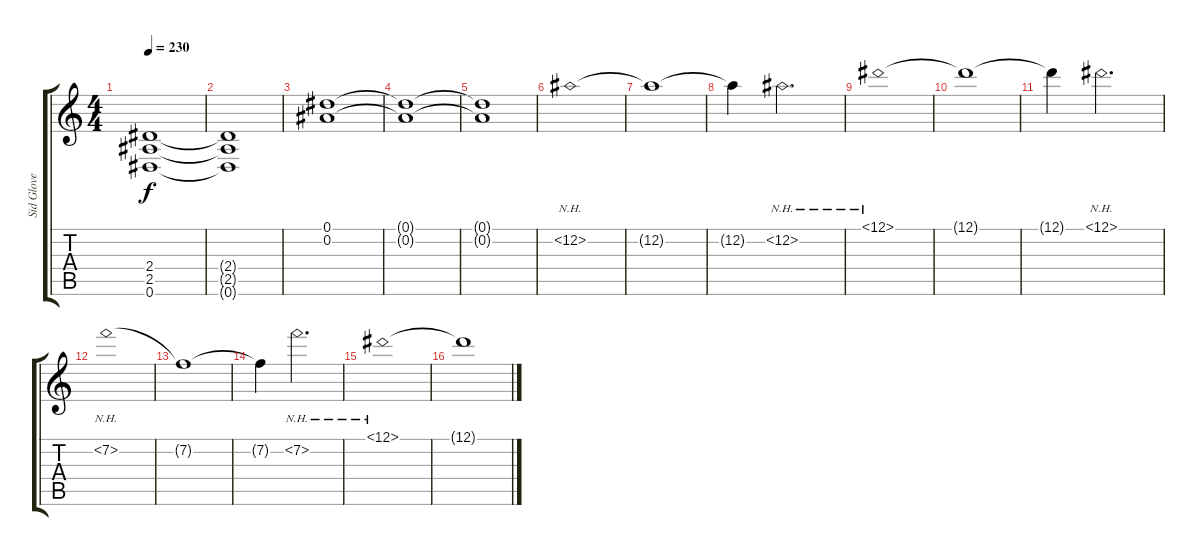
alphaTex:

\track ("Sid Glove" "Sid Glove") {instrument distortionguitar}
\staff {score tabs}
\tuning (Eb4 Bb3 Gb3 Db3 Ab2 Eb2) {hide}
\ts (4 4)
\tempo 230
\clef g2
\ks c
(2.4{t} 2.5{t} 0.6{t}).1{dy f} |
(2.4{t} 2.5{t} 0.6{t}).1 |
(0.1 0.2).1 |
(0.1{t} 0.2{t}).1 |
(0.1{t} 0.2{t}).1 |
12.2{nh}.1 |
12.2{t}.1 |
12.2{t}.4 12.2{nh}.2{d} |
12.1{nh}.1 |
12.1{t}.1 |
12.1{t}.4 12.1{nh}.2{d} |
7.2{nh}.1 |
7.2{t}.1 |
7.2{t}.4 7.2{nh}.2{d} |
12.1{nh}.1 |
12.1{t}.1
